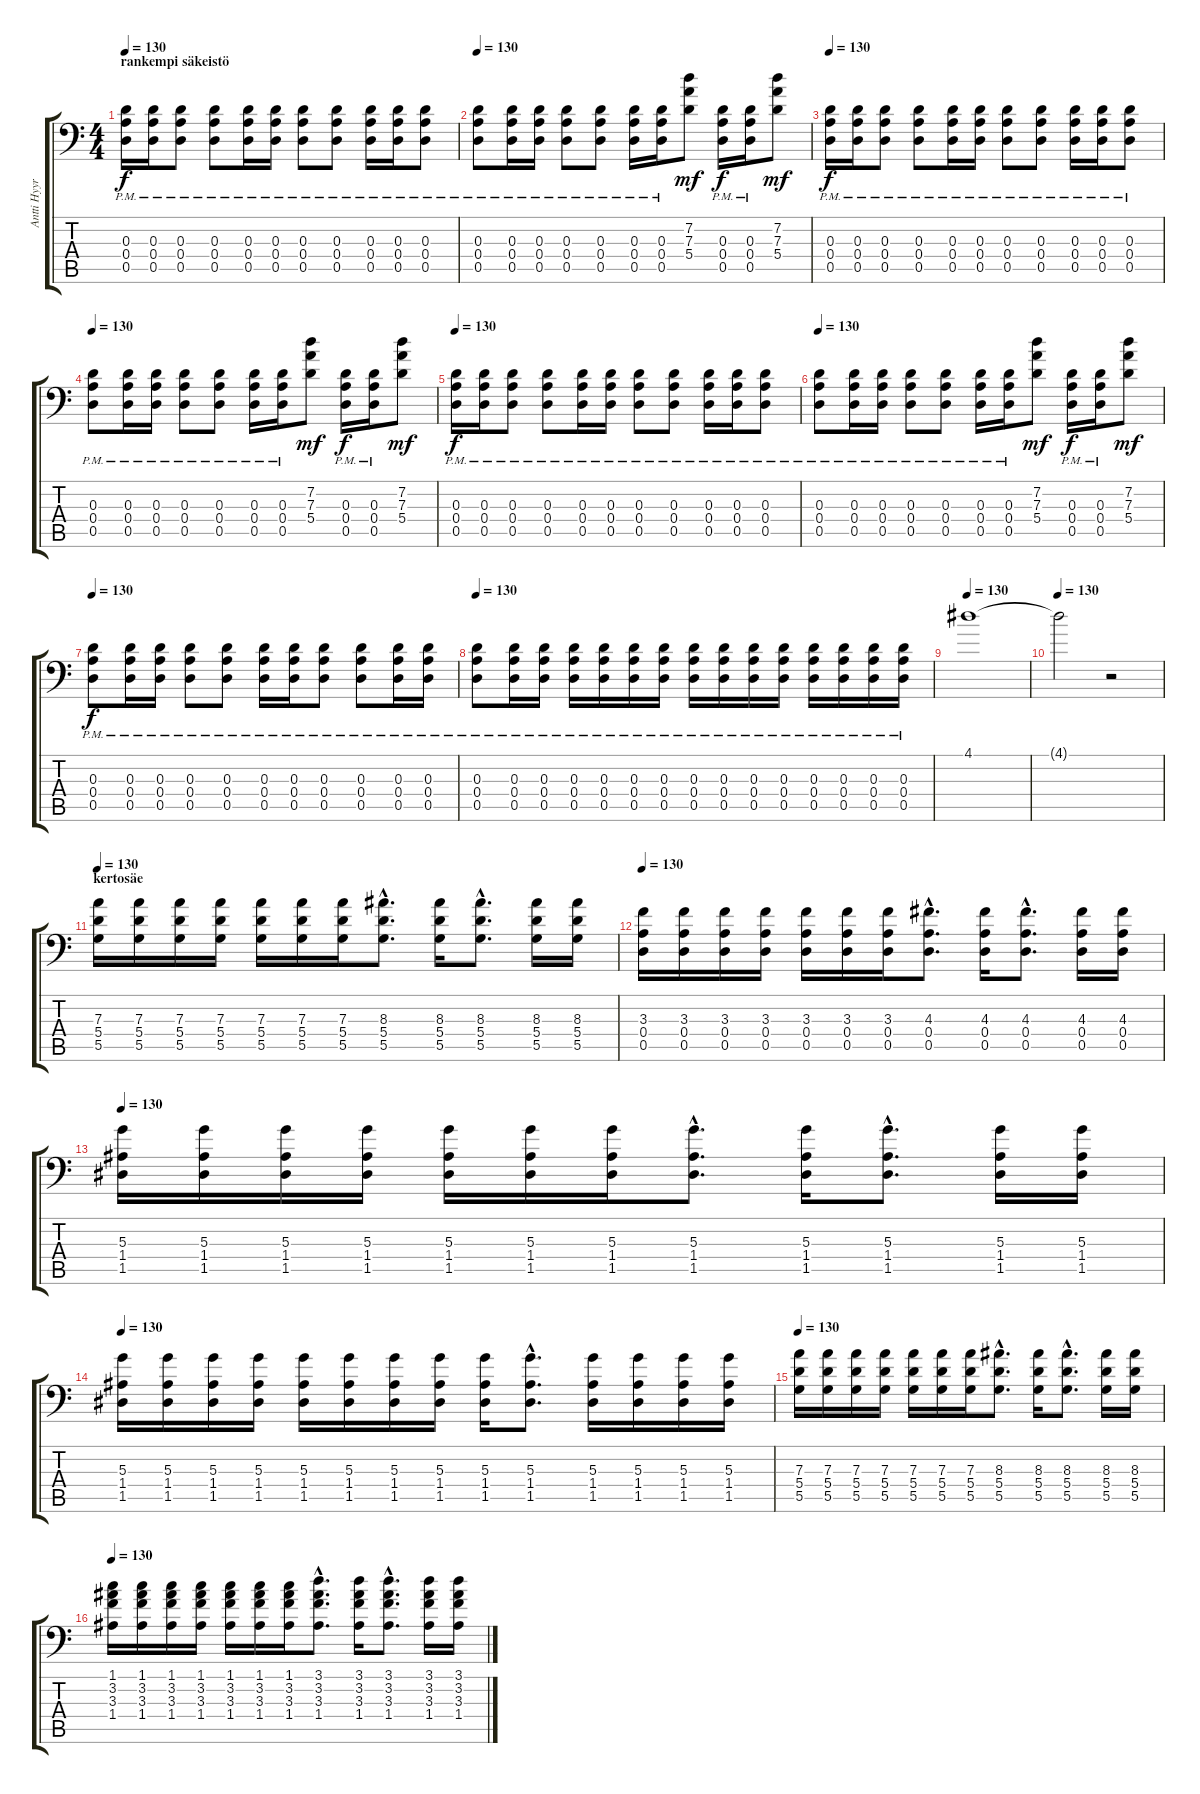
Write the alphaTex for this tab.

\track ("Antti Hyyrynen" "Antti Hyyr") {instrument distortionguitar}
\staff {score tabs}
\tuning (B3 G3 D3 A2 D2 A1) {hide}
\ts (4 4)
\section ("" "rankempi säkeistö")
\tempo 130
\clef f4
\ks c
(0.3{pm} 0.4{pm} 0.5{pm}).16{dy f} (0.3{pm} 0.4{pm} 0.5{pm}).16 (0.3{pm} 0.4{pm} 0.5{pm}).8 (0.3{pm} 0.4{pm} 0.5{pm}).8 (0.3{pm} 0.4{pm} 0.5{pm}).16 (0.3{pm} 0.4{pm} 0.5{pm}).16 (0.3{pm} 0.4{pm} 0.5{pm}).8 (0.3{pm} 0.4{pm} 0.5{pm}).8 (0.3{pm} 0.4{pm} 0.5{pm}).16 (0.3{pm} 0.4{pm} 0.5{pm}).16 (0.3{pm} 0.4{pm} 0.5{pm}).8 |
\tempo 130
(0.3{pm} 0.4{pm} 0.5{pm}).8 (0.3{pm} 0.4{pm} 0.5{pm}).16 (0.3{pm} 0.4{pm} 0.5{pm}).16 (0.3{pm} 0.4{pm} 0.5{pm}).8 (0.3{pm} 0.4{pm} 0.5{pm}).8 (0.3{pm} 0.4{pm} 0.5{pm}).16 (0.3{pm} 0.4{pm} 0.5{pm}).16 (7.2 7.3 5.4).8{dy mf} (0.3{pm} 0.4{pm} 0.5{pm}).16{dy f} (0.3{pm} 0.4{pm} 0.5{pm}).16 (7.2 7.3 5.4).8{dy mf} |
\tempo 130
(0.3{pm} 0.4{pm} 0.5{pm}).16{dy f} (0.3{pm} 0.4{pm} 0.5{pm}).16 (0.3{pm} 0.4{pm} 0.5{pm}).8 (0.3{pm} 0.4{pm} 0.5{pm}).8 (0.3{pm} 0.4{pm} 0.5{pm}).16 (0.3{pm} 0.4{pm} 0.5{pm}).16 (0.3{pm} 0.4{pm} 0.5{pm}).8 (0.3{pm} 0.4{pm} 0.5{pm}).8 (0.3{pm} 0.4{pm} 0.5{pm}).16 (0.3{pm} 0.4{pm} 0.5{pm}).16 (0.3{pm} 0.4{pm} 0.5{pm}).8 |
\tempo 130
(0.3{pm} 0.4{pm} 0.5{pm}).8 (0.3{pm} 0.4{pm} 0.5{pm}).16 (0.3{pm} 0.4{pm} 0.5{pm}).16 (0.3{pm} 0.4{pm} 0.5{pm}).8 (0.3{pm} 0.4{pm} 0.5{pm}).8 (0.3{pm} 0.4{pm} 0.5{pm}).16 (0.3{pm} 0.4{pm} 0.5{pm}).16 (7.2 7.3 5.4).8{dy mf} (0.3{pm} 0.4{pm} 0.5{pm}).16{dy f} (0.3{pm} 0.4{pm} 0.5{pm}).16 (7.2 7.3 5.4).8{dy mf} |
\tempo 130
(0.3{pm} 0.4{pm} 0.5{pm}).16{dy f} (0.3{pm} 0.4{pm} 0.5{pm}).16 (0.3{pm} 0.4{pm} 0.5{pm}).8 (0.3{pm} 0.4{pm} 0.5{pm}).8 (0.3{pm} 0.4{pm} 0.5{pm}).16 (0.3{pm} 0.4{pm} 0.5{pm}).16 (0.3{pm} 0.4{pm} 0.5{pm}).8 (0.3{pm} 0.4{pm} 0.5{pm}).8 (0.3{pm} 0.4{pm} 0.5{pm}).16 (0.3{pm} 0.4{pm} 0.5{pm}).16 (0.3{pm} 0.4{pm} 0.5{pm}).8 |
\tempo 130
(0.3{pm} 0.4{pm} 0.5{pm}).8 (0.3{pm} 0.4{pm} 0.5{pm}).16 (0.3{pm} 0.4{pm} 0.5{pm}).16 (0.3{pm} 0.4{pm} 0.5{pm}).8 (0.3{pm} 0.4{pm} 0.5{pm}).8 (0.3{pm} 0.4{pm} 0.5{pm}).16 (0.3{pm} 0.4{pm} 0.5{pm}).16 (7.2 7.3 5.4).8{dy mf} (0.3{pm} 0.4{pm} 0.5{pm}).16{dy f} (0.3{pm} 0.4{pm} 0.5{pm}).16 (7.2 7.3 5.4).8{dy mf} |
\tempo 130
(0.3{pm} 0.4{pm} 0.5{pm}).8{dy f} (0.3{pm} 0.4{pm} 0.5{pm}).16 (0.3{pm} 0.4{pm} 0.5{pm}).16 (0.3{pm} 0.4{pm} 0.5{pm}).8 (0.3{pm} 0.4{pm} 0.5{pm}).8 (0.3{pm} 0.4{pm} 0.5{pm}).16 (0.3{pm} 0.4{pm} 0.5{pm}).16 (0.3{pm} 0.4{pm} 0.5{pm}).8 (0.3{pm} 0.4{pm} 0.5{pm}).8 (0.3{pm} 0.4{pm} 0.5{pm}).16 (0.3{pm} 0.4{pm} 0.5{pm}).16 |
\tempo 130
(0.3{pm} 0.4{pm} 0.5{pm}).8{volume 15} (0.3{pm} 0.4{pm} 0.5{pm}).16 (0.3{pm} 0.4{pm} 0.5{pm}).16 (0.3{pm} 0.4{pm} 0.5{pm}).16 (0.3{pm} 0.4{pm} 0.5{pm}).16 (0.3{pm} 0.4{pm} 0.5{pm}).16 (0.3{pm} 0.4{pm} 0.5{pm}).16 (0.3{pm} 0.4{pm} 0.5{pm}).16 (0.3{pm} 0.4{pm} 0.5{pm}).16 (0.3{pm} 0.4{pm} 0.5{pm}).16 (0.3{pm} 0.4{pm} 0.5{pm}).16 (0.3{pm} 0.4{pm} 0.5{pm}).16 (0.3{pm} 0.4{pm} 0.5{pm}).16 (0.3{pm} 0.4{pm} 0.5{pm}).16 (0.3{pm} 0.4{pm} 0.5{pm}).16 |
\tempo 130
4.1.1 |
\tempo 130
4.1{t}.2 r.2 |
\section ("" "kertosäe")
\tempo 130
(7.3 5.4 5.5).16 (7.3 5.4 5.5).16 (7.3 5.4 5.5).16 (7.3 5.4 5.5).16 (7.3 5.4 5.5).16 (7.3 5.4 5.5).16 (7.3 5.4 5.5).16 (8.3{hac} 5.4{hac} 5.5{hac}).8{d} (8.3 5.4 5.5).16 (8.3{hac} 5.4{hac} 5.5{hac}).8{d} (8.3 5.4 5.5).16 (8.3 5.4 5.5).16 |
\tempo 130
(3.3 0.4 0.5).16 (3.3 0.4 0.5).16 (3.3 0.4 0.5).16 (3.3 0.4 0.5).16 (3.3 0.4 0.5).16 (3.3 0.4 0.5).16 (3.3 0.4 0.5).16 (4.3{hac} 0.4{hac} 0.5{hac}).8{d} (4.3 0.4 0.5).16 (4.3{hac} 0.4{hac} 0.5{hac}).8{d} (4.3 0.4 0.5).16 (4.3 0.4 0.5).16 |
\tempo 130
(5.3 1.4 1.5).16 (5.3 1.4 1.5).16 (5.3 1.4 1.5).16 (5.3 1.4 1.5).16 (5.3 1.4 1.5).16 (5.3 1.4 1.5).16 (5.3 1.4 1.5).16 (5.3{hac} 1.4{hac} 1.5{hac}).8{d} (5.3 1.4 1.5).16 (5.3{hac} 1.4{hac} 1.5{hac}).8{d} (5.3 1.4 1.5).16 (5.3 1.4 1.5).16 |
\tempo 130
(5.3 1.4 1.5).16 (5.3 1.4 1.5).16 (5.3 1.4 1.5).16 (5.3 1.4 1.5).16 (5.3 1.4 1.5).16 (5.3 1.4 1.5).16 (5.3 1.4 1.5).16 (5.3 1.4 1.5).16 (5.3 1.4 1.5).16 (5.3{hac} 1.4{hac} 1.5{hac}).8{d} (5.3 1.4 1.5).16 (5.3 1.4 1.5).16 (5.3 1.4 1.5).16 (5.3 1.4 1.5).16 |
\tempo 130
(7.3 5.4 5.5).16 (7.3 5.4 5.5).16 (7.3 5.4 5.5).16 (7.3 5.4 5.5).16 (7.3 5.4 5.5).16 (7.3 5.4 5.5).16 (7.3 5.4 5.5).16 (8.3{hac} 5.4{hac} 5.5{hac}).8{d} (8.3 5.4 5.5).16 (8.3{hac} 5.4{hac} 5.5{hac}).8{d} (8.3 5.4 5.5).16 (8.3 5.4 5.5).16 |
\tempo 130
(1.1 3.2 3.3 1.4).16 (1.1 3.2 3.3 1.4).16 (1.1 3.2 3.3 1.4).16 (1.1 3.2 3.3 1.4).16 (1.1 3.2 3.3 1.4).16 (1.1 3.2 3.3 1.4).16 (1.1 3.2 3.3 1.4).16 (3.1{hac} 3.2{hac} 3.3{hac} 1.4{hac}).8{d} (3.1 3.2 3.3 1.4).16 (3.1{hac} 3.2{hac} 3.3{hac} 1.4{hac}).8{d} (3.1 3.2 3.3 1.4).16 (3.1 3.2 3.3 1.4).16
